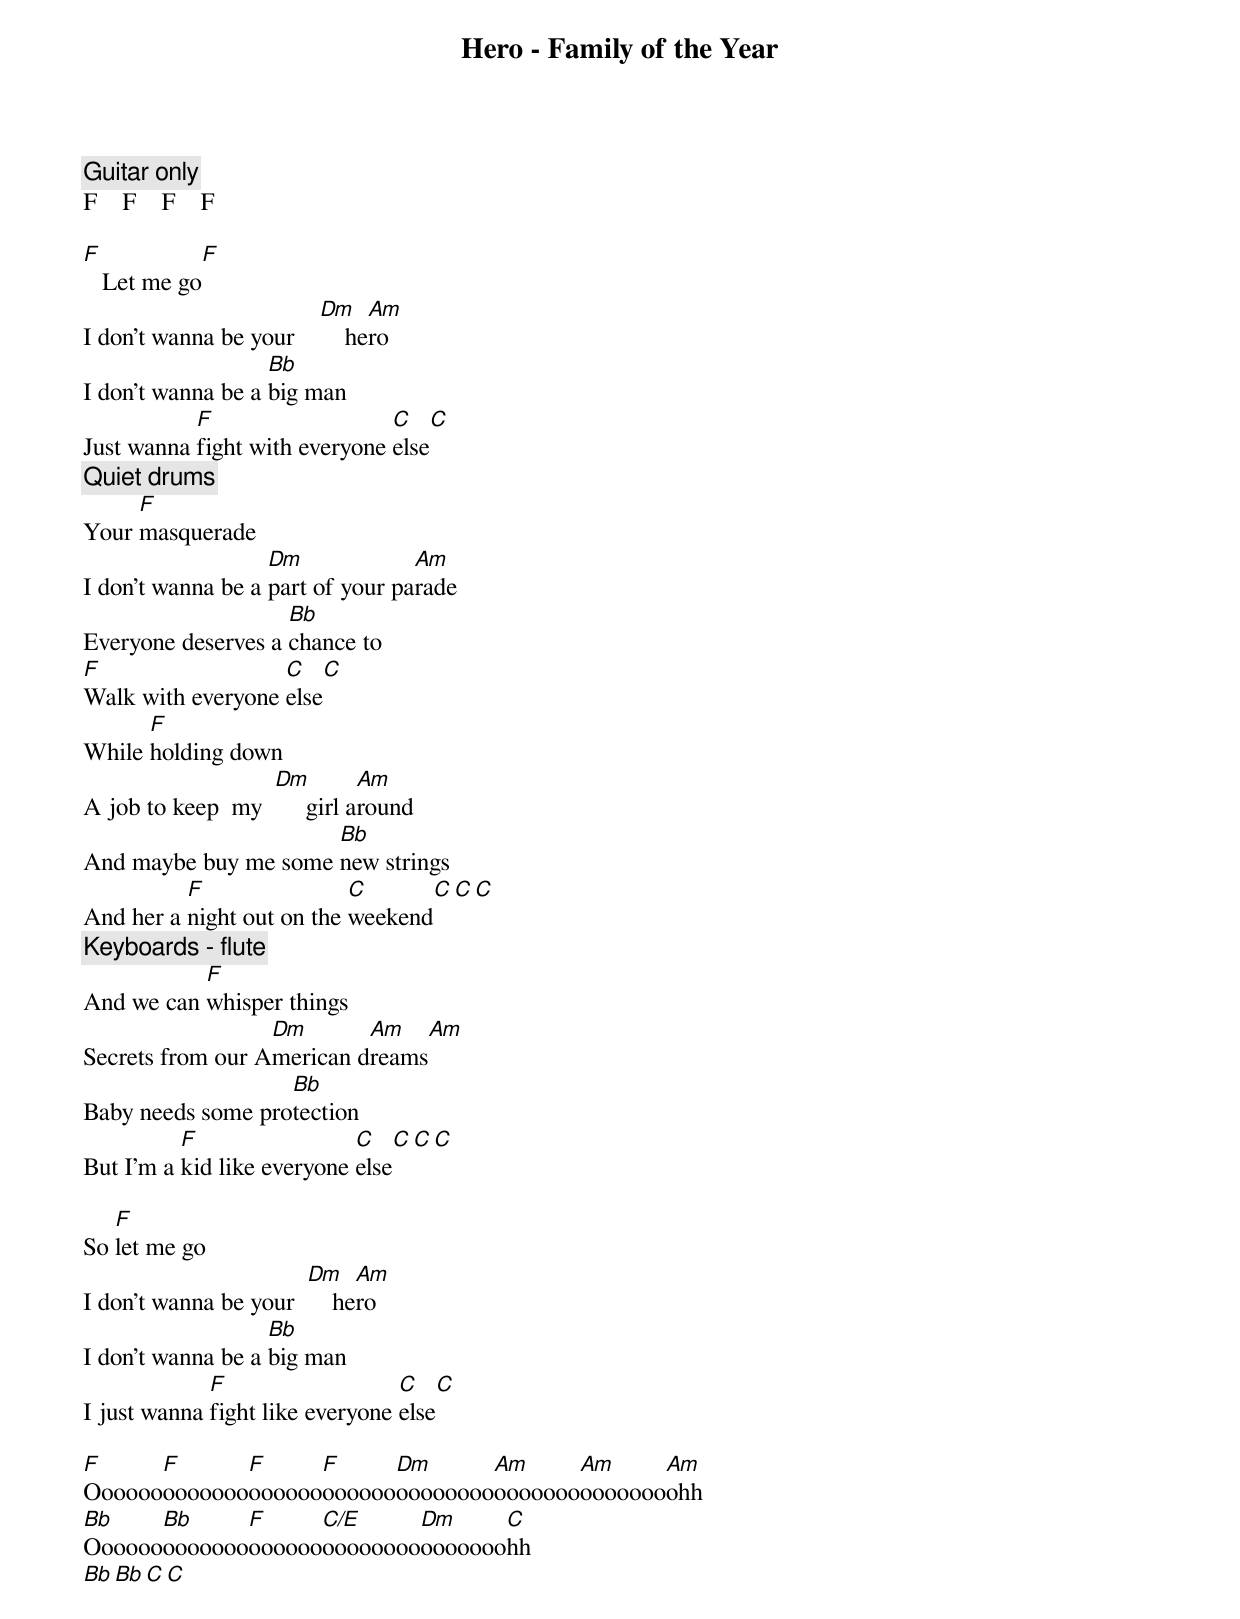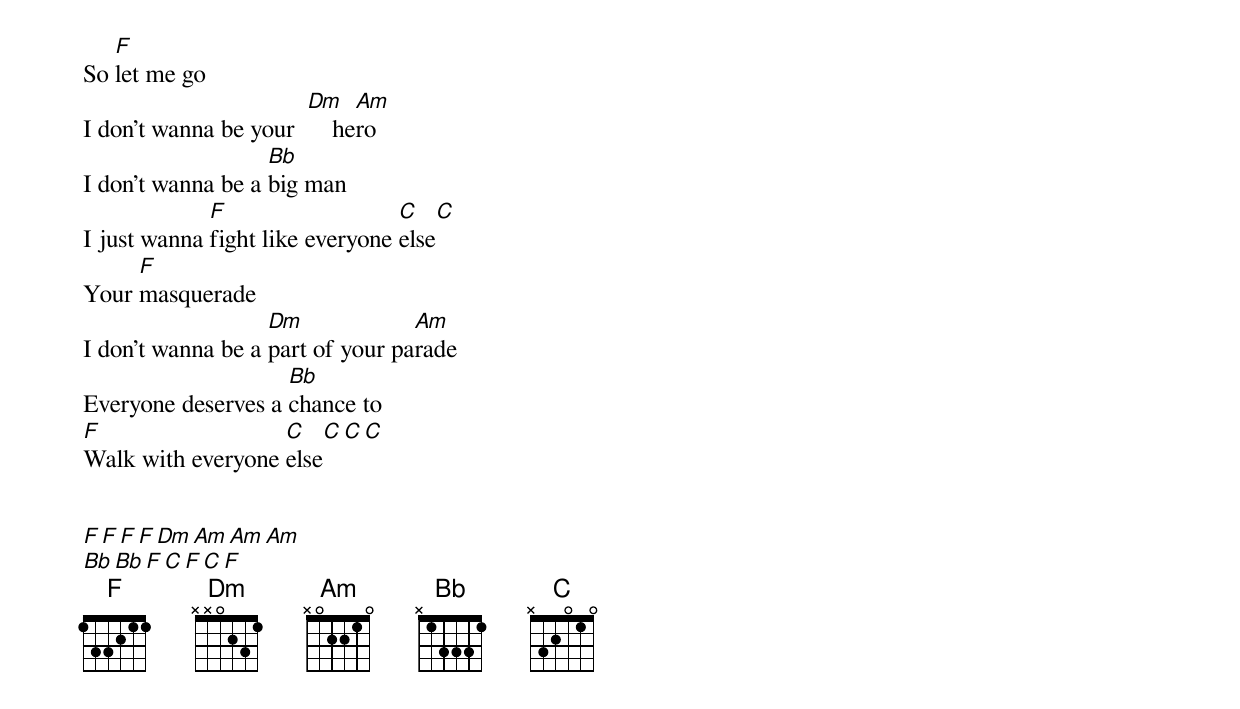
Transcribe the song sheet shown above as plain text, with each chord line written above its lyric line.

Hero - Family of the Year

[Guitar only]
F    F    F    F

F               F
   Let me go
                         Dm    Am
I don't wanna be your        hero
                   Bb
I don't wanna be a big man
           F                   C      C
Just wanna fight with everyone else
[Quiet drums]
     F
Your masquerade
                   Dm             Am
I don't wanna be a part of your parade
                    Bb
Everyone deserves a chance to
F                  C       C
Walk with everyone else
      F
While holding down
                   Dm         Am
A job to keep  my       girl around
                      Bb
And maybe buy me some new strings
          F                C        C       C       C
And her a night out on the weekend
[Keyboards - flute]
           F
And we can whisper things
                  Dm       Am      Am
Secrets from our American dreams
                   Bb
Baby needs some protection
          F                 C        C       C        C
But I'm a kid like everyone else

   F
So let me go
                       Dm    Am
I don't wanna be your      hero
                   Bb
I don't wanna be a big man
             F                   C      C
I just wanna fight like everyone else

F     F      F     F     Dm      Am     Am     Am
Oooooooooooooooooooooooooooooooooooooooooooooooohh
Bb    Bb     F     C/E     Dm     C
Oooooooooooooooooooooooooooooooooohh
Bb    Bb     C      C

   F
So let me go
                       Dm    Am
I don't wanna be your      hero
                   Bb
I don't wanna be a big man
             F                   C       C
I just wanna fight like everyone else
     F
Your masquerade
                   Dm             Am
I don't wanna be a part of your parade
                    Bb
Everyone deserves a chance to
F                  C       C       C       C
Walk with everyone else


F   F   F   F   Dm   Am   Am   Am
Bb  Bb  F   C   F    C    F
